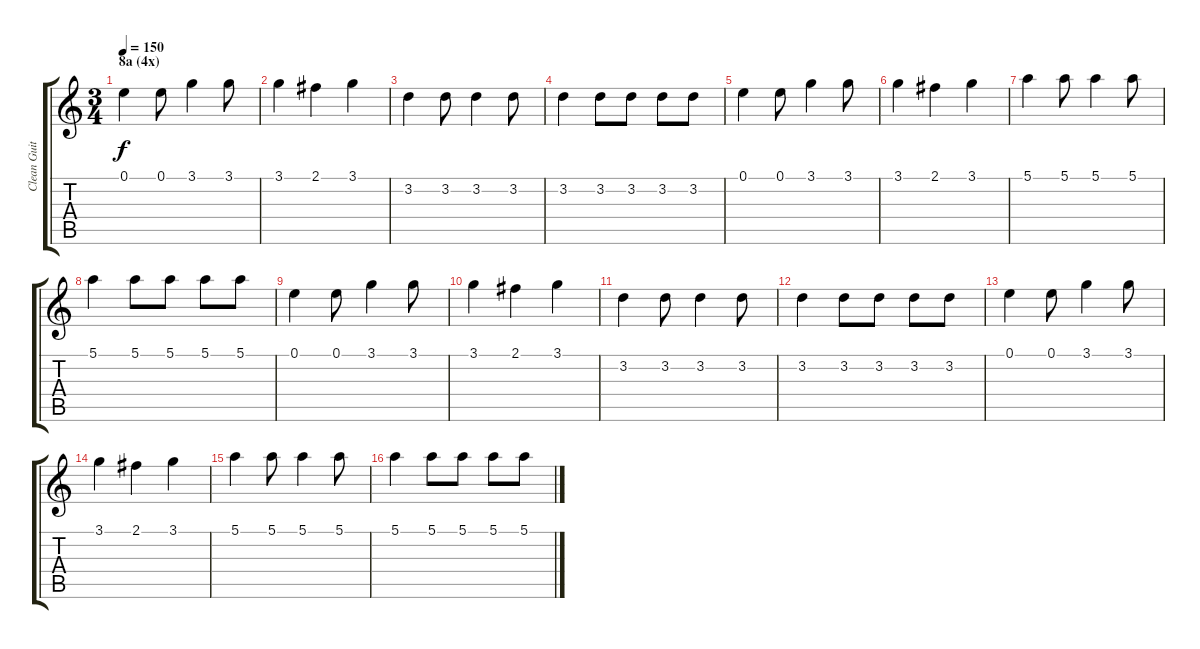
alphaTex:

\track ("Clean Guitar" "Clean Guit") {instrument electricguitarclean}
\staff {score tabs}
\tuning (E4 B3 G3 D3 A2 E2) {hide}
\ts (3 4)
\section ("" "8a (4x)")
\tempo 150
\clef g2
\ks c
0.1.4{dy f} 0.1.8 3.1.4 3.1.8 |
3.1.4 2.1.4 3.1.4 |
3.2.4 3.2.8 3.2.4 3.2.8 |
3.2.4 3.2.8 3.2.8 3.2.8 3.2.8 |
0.1.4 0.1.8 3.1.4 3.1.8 |
3.1.4 2.1.4 3.1.4 |
5.1.4 5.1.8 5.1.4 5.1.8 |
5.1.4 5.1.8 5.1.8 5.1.8 5.1.8 |
0.1.4 0.1.8 3.1.4 3.1.8 |
3.1.4 2.1.4 3.1.4 |
3.2.4 3.2.8 3.2.4 3.2.8 |
3.2.4 3.2.8 3.2.8 3.2.8 3.2.8 |
0.1.4 0.1.8 3.1.4 3.1.8 |
3.1.4 2.1.4 3.1.4 |
5.1.4 5.1.8 5.1.4 5.1.8 |
5.1.4 5.1.8 5.1.8 5.1.8 5.1.8
